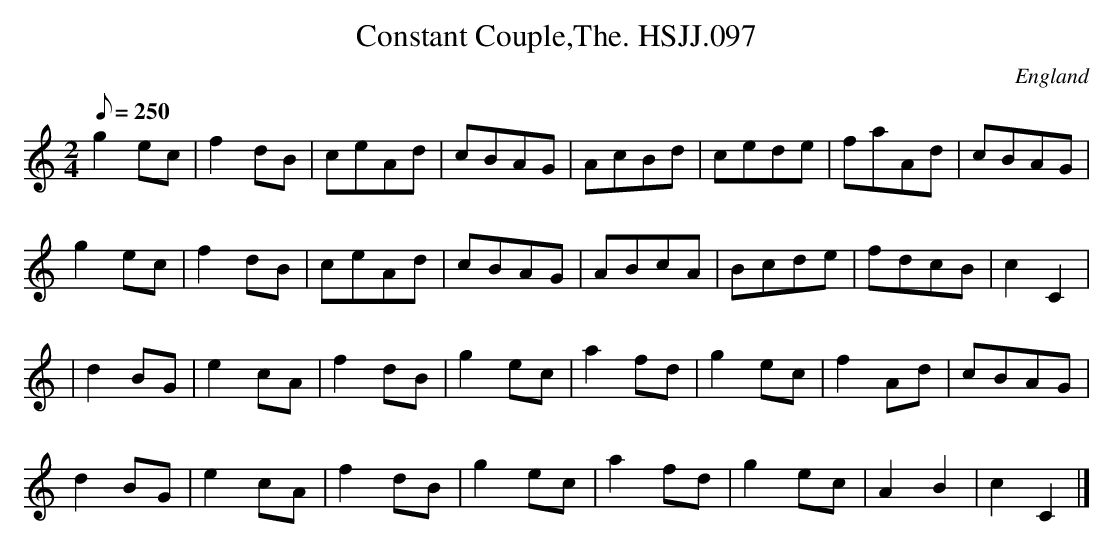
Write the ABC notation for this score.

X:1
T:Constant Couple,The. HSJJ.097
M:2/4
L:1/8
Q:250
O:England
K:C
g2ec|f2dB|ceAd|cBAG|AcBd|cede|faAd|cBAG|!
g2ec|f2dB|ceAd|cBAG|ABcA|Bcde|fdcB|c2C2|!
|d2BG|e2cA|f2dB|g2ec|a2fd|g2ec|f2Ad|cBAG|!
d2BG|e2cA|f2dB|g2ec|a2fd|g2ec|A2B2|c2C2|]
